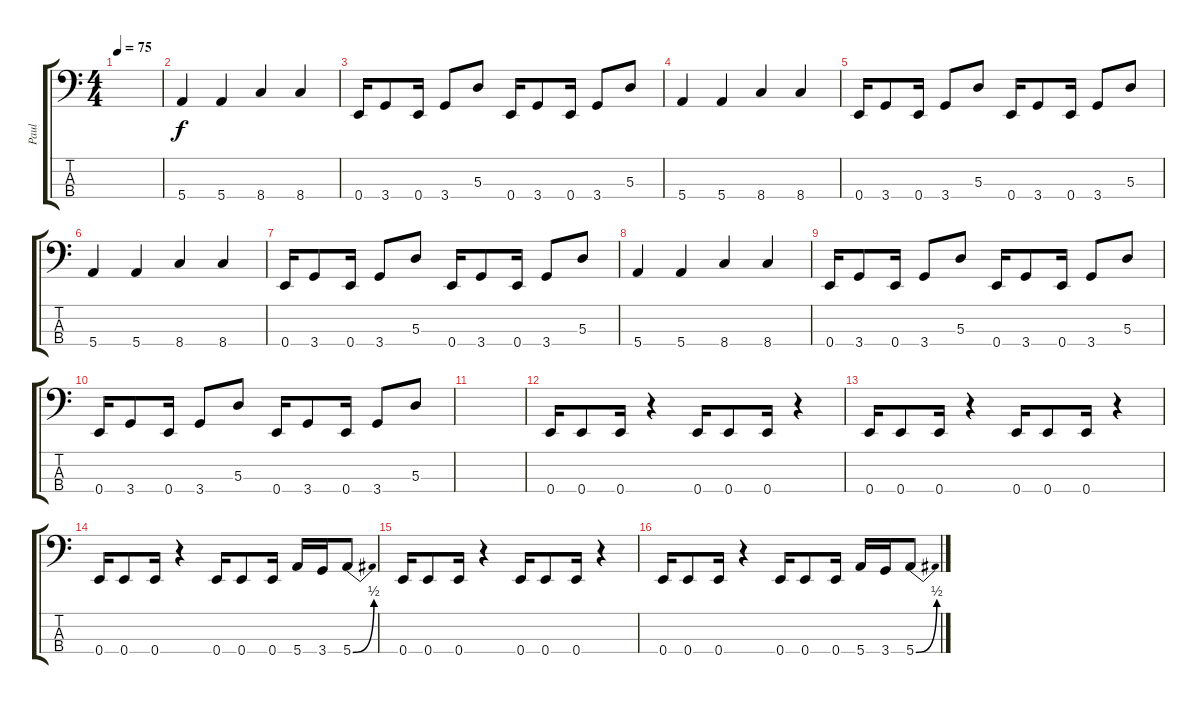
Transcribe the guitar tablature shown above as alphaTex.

\track ("Paul" "Paul") {instrument electricbassfinger}
\staff {score tabs}
\tuning (G2 D2 A1 E1) {hide}
\ts (4 4)
\tempo 75
\clef f4
\ks c
|
5.4.4 5.4.4 8.4.4 8.4.4 |
0.4.16 3.4.8 0.4.16 3.4.8 5.3.8 0.4.16 3.4.8 0.4.16 3.4.8 5.3.8 |
5.4.4 5.4.4 8.4.4 8.4.4 |
0.4.16 3.4.8 0.4.16 3.4.8 5.3.8 0.4.16 3.4.8 0.4.16 3.4.8 5.3.8 |
5.4.4 5.4.4 8.4.4 8.4.4 |
0.4.16 3.4.8 0.4.16 3.4.8 5.3.8 0.4.16 3.4.8 0.4.16 3.4.8 5.3.8 |
5.4.4 5.4.4 8.4.4 8.4.4 |
0.4.16 3.4.8 0.4.16 3.4.8 5.3.8 0.4.16 3.4.8 0.4.16 3.4.8 5.3.8 |
0.4.16 3.4.8 0.4.16 3.4.8 5.3.8 0.4.16 3.4.8 0.4.16 3.4.8 5.3.8 |
|
0.4.16{instrument slapbass2} 0.4.8 0.4.16 r.4 0.4.16 0.4.8 0.4.16 r.4 |
0.4.16{instrument slapbass2} 0.4.8 0.4.16 r.4 0.4.16 0.4.8 0.4.16 r.4 |
0.4.16{instrument slapbass2} 0.4.8 0.4.16 r.4 0.4.16 0.4.8 0.4.16 5.4.16 3.4.16 5.4{be (bend 0 0 60 2)}.8 |
0.4.16{instrument slapbass2} 0.4.8 0.4.16 r.4 0.4.16 0.4.8 0.4.16 r.4 |
0.4.16{instrument slapbass2} 0.4.8 0.4.16 r.4 0.4.16 0.4.8 0.4.16 5.4.16 3.4.16 5.4{be (bend 0 0 60 2)}.8
